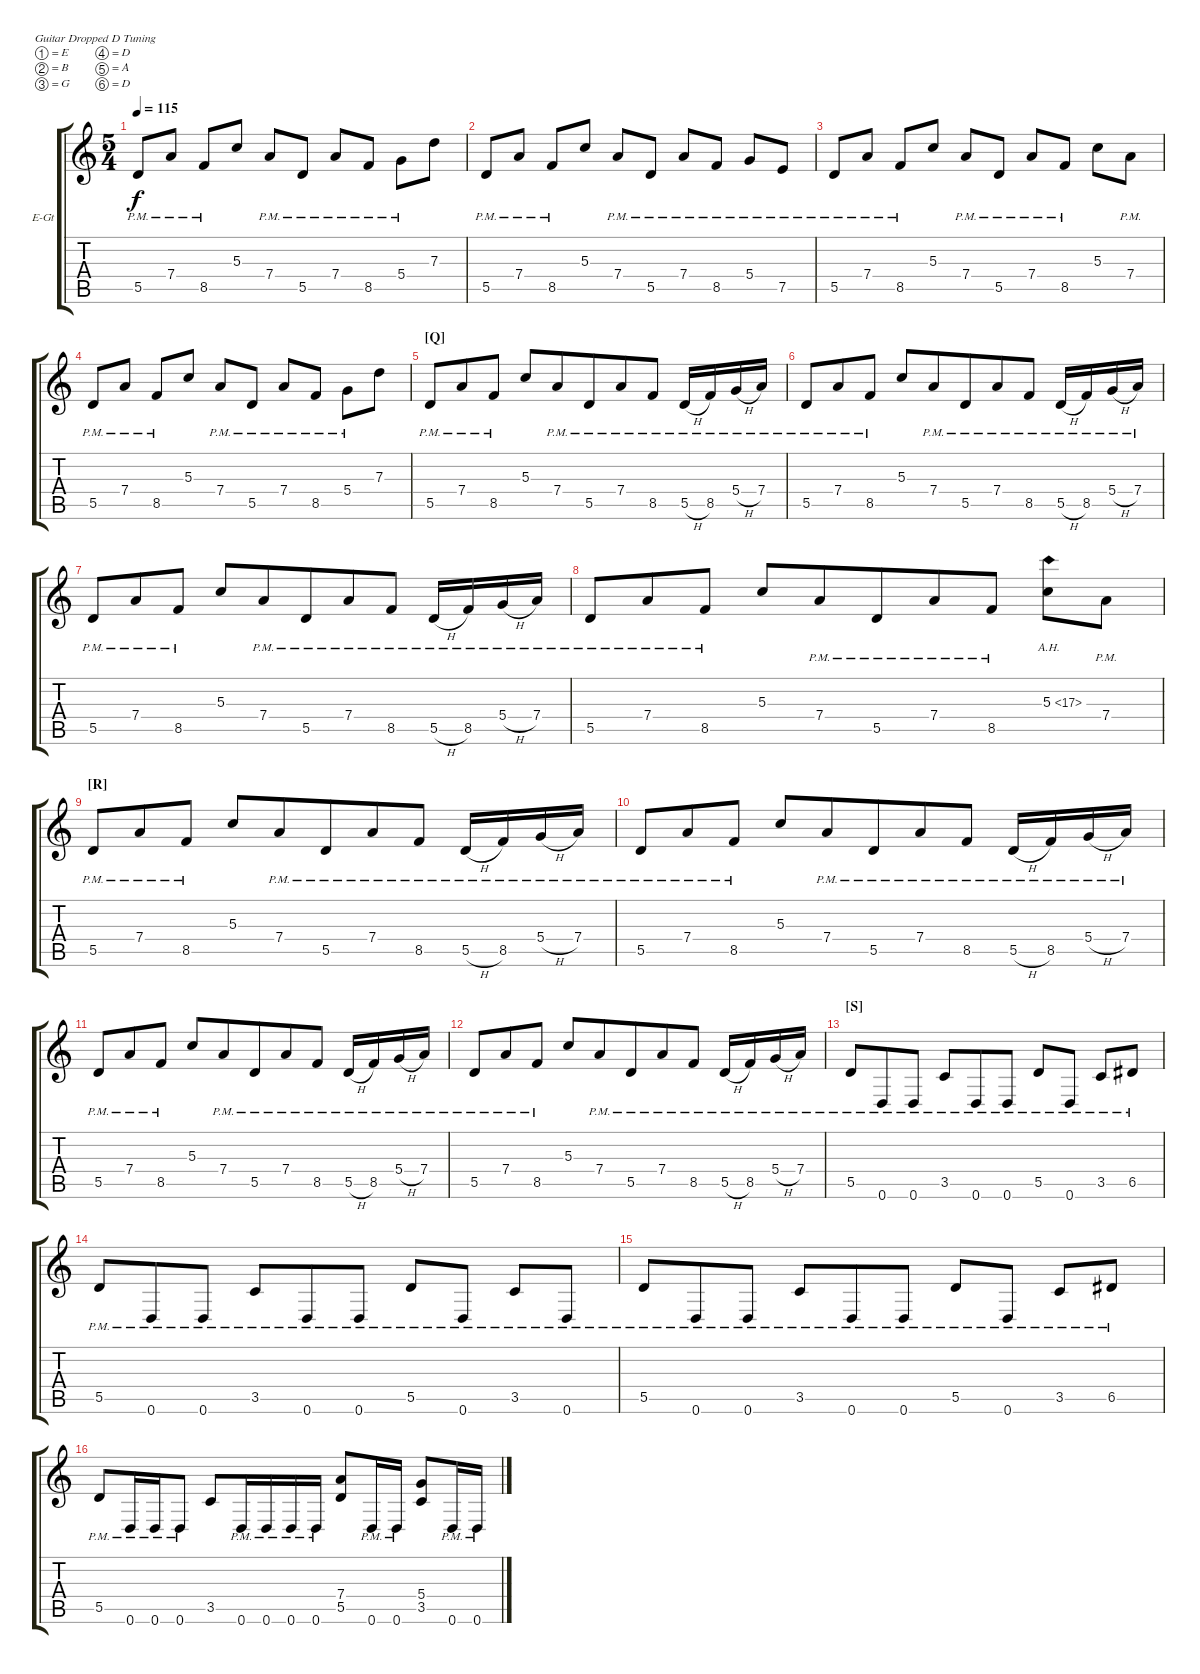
\defaultSystemsLayout 4
\bracketExtendMode groupsimilarinstruments
\firstSystemTrackNameOrientation horizontal
\otherSystemsTrackNameOrientation horizontal
\track ("Electric Guitar" "E-Gt") {instrument distortionguitar}
\staff {score tabs}
\tuning (E4 B3 G3 D3 A2 D2)
\ts (5 4)
\tempo 115
\clef g2
\scale
0.333333
\ks c
5.5{pm}.8{dy f} 7.4{pm}.8 8.5{pm}.8 5.3.8 7.4{pm}.8 5.5{pm}.8 7.4{pm}.8 8.5{pm}.8 5.4{pm}.8 7.3.8 |
\scale
0.333333 5.5{pm}.8 7.4{pm}.8 8.5{pm}.8 5.3.8 7.4{pm}.8 5.5{pm}.8 7.4{pm}.8 8.5{pm}.8 5.4{pm}.8 7.5{pm}.8 |
\scale
0.333333 5.5{pm}.8 7.4{pm}.8 8.5{pm}.8 5.3.8 7.4{pm}.8 5.5{pm}.8 7.4{pm}.8 8.5{pm}.8 5.3.8 7.4{pm}.8 |
\scale
0.333333 5.5{pm}.8 7.4{pm}.8 8.5{pm}.8 5.3.8 7.4{pm}.8 5.5{pm}.8 7.4{pm}.8 8.5{pm}.8 5.4{pm}.8 7.3.8 |
\beaming (8 3 5 2)
\section ("Q" "")
\scale
0.333333 5.5{pm}.8 7.4{pm}.8 8.5{pm}.8 5.3.8 7.4{pm}.8 5.5{pm}.8 7.4{pm}.8 8.5{pm}.8 5.5{h pm}.16 8.5{pm}.16 5.4{h pm}.16 7.4{pm}.16 |
\scale
0.333333 5.5{pm}.8 7.4{pm}.8 8.5{pm}.8 5.3.8 7.4{pm}.8 5.5{pm}.8 7.4{pm}.8 8.5{pm}.8 5.5{h pm}.16 8.5{pm}.16 5.4{h pm}.16 7.4{pm}.16 |
\scale
0.333333 5.5{pm}.8 7.4{pm}.8 8.5{pm}.8 5.3.8 7.4{pm}.8 5.5{pm}.8 7.4{pm}.8 8.5{pm}.8 5.5{h pm}.16 8.5{pm}.16 5.4{h pm}.16 7.4{pm}.16 |
\scale
0.333333 5.5{pm}.8 7.4{pm}.8 8.5{pm}.8 5.3.8 7.4{pm}.8 5.5{pm}.8 7.4{pm}.8 8.5{pm}.8 5.3{ah 12}.8 7.4{pm}.8 |
\section ("R" "")
\scale
0.333333 5.5{pm}.8 7.4{pm}.8 8.5{pm}.8 5.3.8 7.4{pm}.8 5.5{pm}.8 7.4{pm}.8 8.5{pm}.8 5.5{h pm}.16 8.5{pm}.16 5.4{h pm}.16 7.4{pm}.16 |
\scale
0.333333 5.5{pm}.8 7.4{pm}.8 8.5{pm}.8 5.3.8 7.4{pm}.8 5.5{pm}.8 7.4{pm}.8 8.5{pm}.8 5.5{h pm}.16 8.5{pm}.16 5.4{h pm}.16 7.4{pm}.16 |
\scale
0.333333 5.5{pm}.8 7.4{pm}.8 8.5{pm}.8 5.3.8 7.4{pm}.8 5.5{pm}.8 7.4{pm}.8 8.5{pm}.8 5.5{h pm}.16 8.5{pm}.16 5.4{h pm}.16 7.4{pm}.16 |
\scale
0.333333 5.5{pm}.8 7.4{pm}.8 8.5{pm}.8 5.3.8 7.4{pm}.8 5.5{pm}.8 7.4{pm}.8 8.5{pm}.8 5.5{h pm}.16 8.5{pm}.16 5.4{h pm}.16 7.4{pm}.16 |
\beaming (8 3 3 2 2)
\section ("S" "")
\scale
0.333333 5.5{pm}.8 0.6{pm}.8 0.6{pm}.8 3.5{pm}.8 0.6{pm}.8 0.6{pm}.8 5.5{pm}.8 0.6{pm}.8 3.5{pm}.8 6.5{pm}.8 |
\scale
0.333333 5.5{pm}.8 0.6{pm}.8 0.6{pm}.8 3.5{pm}.8 0.6{pm}.8 0.6{pm}.8 5.5{pm}.8 0.6{pm}.8 3.5{pm}.8 0.6{pm}.8 |
\scale
0.333333 5.5{pm}.8 0.6{pm}.8 0.6{pm}.8 3.5{pm}.8 0.6{pm}.8 0.6{pm}.8 5.5{pm}.8 0.6{pm}.8 3.5{pm}.8 6.5{pm}.8 |
\scale
0.333333 5.5{pm}.8 0.6{pm}.16 0.6{pm}.16 0.6{pm}.8 3.5.8 0.6{pm}.16 0.6{pm}.16 0.6{pm}.16 0.6{pm}.16 (5.5 7.4).8 0.6{pm}.16 0.6{pm}.16 (3.5 5.4).8 0.6{pm}.16 0.6{pm}.16
